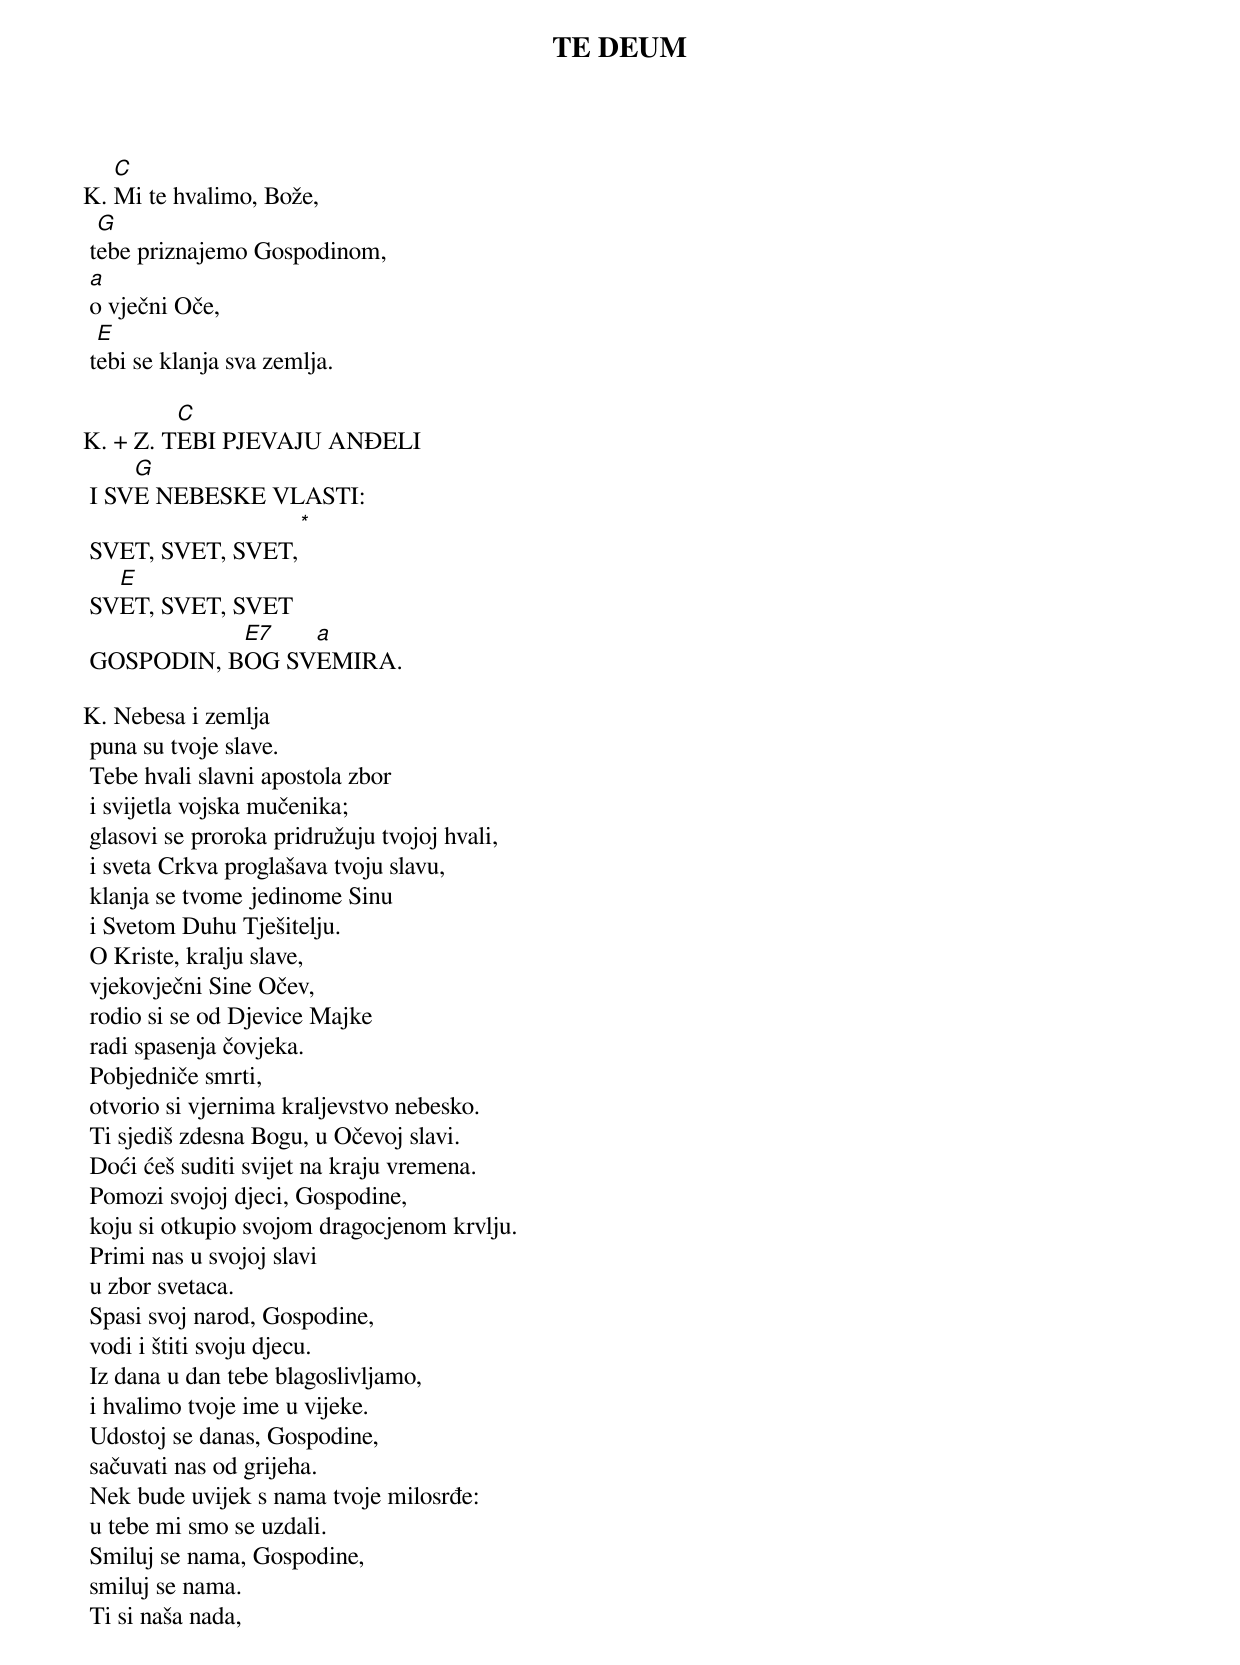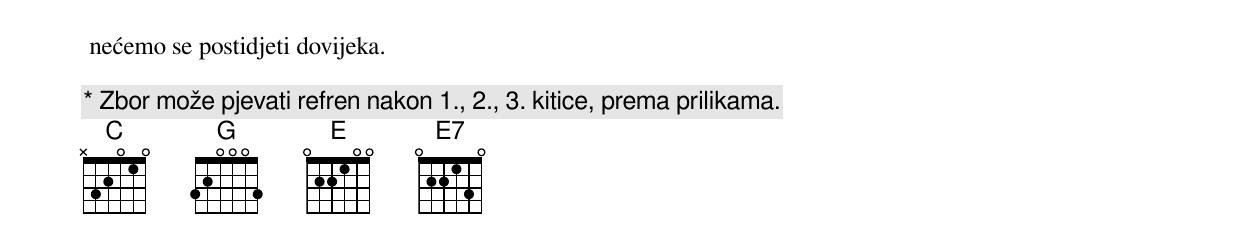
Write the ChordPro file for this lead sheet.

{title: TE DEUM}

K.	[C]Mi te hvalimo, Bože,
	t[G]ebe priznajemo Gospodinom,
	[a]o vječni Oče,
	t[E]ebi se klanja sva zemlja.

K.	+ Z. T[C]EBI PJEVAJU ANĐELI
	I SV[G]E NEBESKE VLASTI:
	SVET, SVET, SVET,[*]
	SV[E]ET, SVET, SVET
	GOSPODIN, B[E7]OG SV[a]EMIRA.

K.	Nebesa i zemlja
	puna su tvoje slave.
	Tebe hvali slavni apostola zbor
	i svijetla vojska mučenika;
	glasovi se proroka pridružuju tvojoj hvali,
	i sveta Crkva proglašava tvoju slavu,
	klanja se tvome jedinome Sinu
	i Svetom Duhu Tješitelju.
	O Kriste, kralju slave,
	vjekovječni Sine Očev,
	rodio si se od Djevice Majke
	radi spasenja čovjeka.
	Pobjedniče smrti,
	otvorio si vjernima kraljevstvo nebesko.
	Ti sjediš zdesna Bogu, u Očevoj slavi.
	Doći ćeš suditi svijet na kraju vremena.
	Pomozi svojoj djeci, Gospodine,
	koju si otkupio svojom dragocjenom krvlju.
	Primi nas u svojoj slavi
	u zbor svetaca.
	Spasi svoj narod, Gospodine,
	vodi i štiti svoju djecu.
	Iz dana u dan tebe blagoslivljamo,
	i hvalimo tvoje ime u vijeke.
	Udostoj se danas, Gospodine,
	sačuvati nas od grijeha.
	Nek bude uvijek s nama tvoje milosrđe:
	u tebe mi smo se uzdali.
	Smiluj se nama, Gospodine,
	smiluj se nama.
	Ti si naša nada,
	nećemo se postidjeti dovijeka.

{comment: * Zbor može pjevati refren nakon 1., 2., 3. kitice, prema prilikama.}
